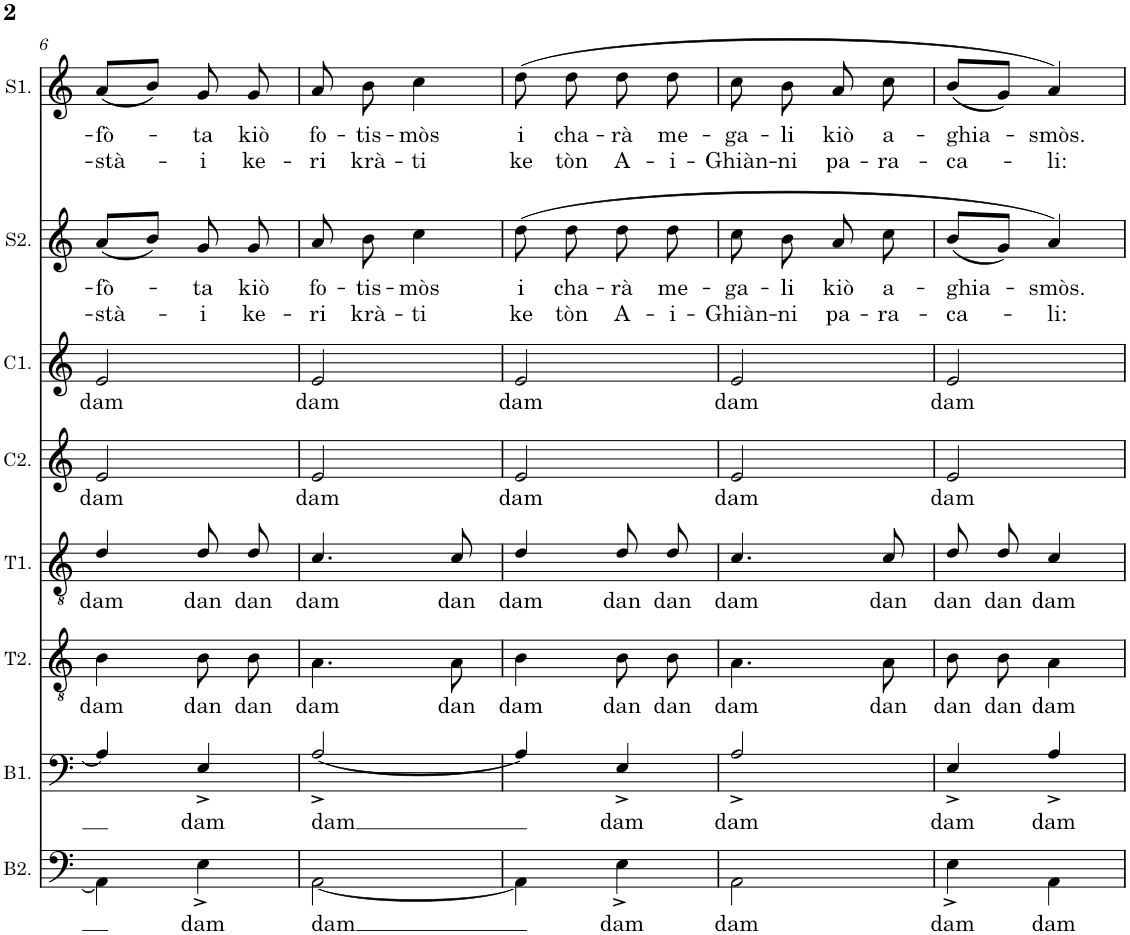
**kern	**text	**kern	**text	**kern	**text	**kern	**text	**kern	**text	**kern	**text	**kern	**text	**text	**kern	**text	**text
*part8	*part8	*part7	*part7	*part6	*part6	*part5	*part5	*part4	*part4	*part3	*part3	*part2	*part2	*part2	*part1	*part1	*part1
*staff8	*staff8	*staff7	*staff7	*staff6	*staff6	*staff5	*staff5	*staff4	*staff4	*staff3	*staff3	*staff2	*staff2	*staff2	*staff1	*staff1	*staff1
*I"Basso	*	*I"Basso	*	*I"Tenore	*	*I"Tenore	*	*I"Contralto	*	*I"Contralto	*	*I"Soprano	*	*	*I"Soprano	*	*
*I'B2.	*	*I'B1.	*	*I'T2.	*	*I'T1.	*	*I'C2.	*	*I'C1.	*	*I'S2.	*	*	*I'S1.	*	*
!!LO:PB:g=z
*clefF4	*	*clefF4	*	*clefGv2	*	*clefGv2	*	*clefG2	*	*clefG2	*	*clefG2	*	*	*clefG2	*	*
*k[]	*	*k[]	*	*k[]	*	*k[]	*	*k[]	*	*k[]	*	*k[]	*	*	*k[]	*	*
*M2/4	*	*M2/4	*	*M2/4	*	*M2/4	*	*M2/4	*	*M2/4	*	*M2/4	*	*	*M2/4	*	*
=6	=6	=6	=6	=6	=6	=6	=6	=6	=6	=6	=6	=6	=6	=6	=6	=6	=6
*^	*	*	*	*^	*	*	*	*	*	*	*	*	*	*	*	*	*
!	!	!	!	!	!	!	!LO:LY:b	!	!LO:LY:b	!	!LO:LY:b	!	!LO:LY:b	!	!LO:LY:b	!LO:LY:b	!	!LO:LY:b	!LO:LY:b
4ryy	4AA\]	.	4A/]	.	4ryy	4B\	dam	4d/	dam	2e/	dam	2e/	dam	(8a/L	-fò-	-stà-	(8a/L	-fò-	-stà-
.	.	.	.	.	.	.	.	.	.	.	.	.	.	8b/J)	.	.	8b/J)	.	.
!	!	!LO:LY:b	!	!LO:LY:b	!	!	!LO:LY:b	!	!LO:LY:b	!	!	!	!	!	!LO:LY:b	!LO:LY:b	!	!LO:LY:b	!LO:LY:b
4ryy	4E^\	dam	4E^/	dam	8ryy	8B\L	dan	8d/L	dan	.	.	.	.	8g/	-ta	-i	8g/	-ta	-i
!	!	!	!	!	!	!	!LO:LY:b	!	!LO:LY:b	!	!	!	!	!	!LO:LY:b	!LO:LY:b	!	!LO:LY:b	!LO:LY:b
.	.	.	.	.	8ryy	8B\J	dan	8d/J	dan	.	.	.	.	8g/	kiò	ke-	8g/	kiò	ke-
=7	=7	=7	=7	=7	=7	=7	=7	=7	=7	=7	=7	=7	=7	=7	=7	=7	=7	=7	=7
!	!	!LO:LY:b	!	!LO:LY:b	!	!	!LO:LY:b	!	!LO:LY:b	!	!LO:LY:b	!	!LO:LY:b	!	!LO:LY:b	!LO:LY:b	!	!LO:LY:b	!LO:LY:b
2ryy	[2AA\	dam	[2A^/	dam	4.ryy	4.A\	dam	4.c/	dam	2e/	dam	2e/	dam	8a/	fo-	-ri	8a/	fo-	-ri
!	!	!	!	!	!	!	!	!	!	!	!	!	!	!	!LO:LY:b	!LO:LY:b	!	!LO:LY:b	!LO:LY:b
.	.	.	.	.	.	.	.	.	.	.	.	.	.	8b\	-tis-	krà-	8b\	-tis-	krà-
!	!	!	!	!	!	!	!	!	!	!	!	!	!	!	!LO:LY:b	!LO:LY:b	!	!LO:LY:b	!LO:LY:b
.	.	.	.	.	.	.	.	.	.	.	.	.	.	4cc\	-mòs	-ti	4cc\	-mòs	-ti
!	!	!	!	!	!	!	!LO:LY:b	!	!LO:LY:b	!	!	!	!	!	!	!	!	!	!
.	.	.	.	.	8ryy	8A\	dan	8c/	dan	.	.	.	.	.	.	.	.	.	.
=8	=8	=8	=8	=8	=8	=8	=8	=8	=8	=8	=8	=8	=8	=8	=8	=8	=8	=8	=8
!	!	!	!	!	!	!	!LO:LY:b	!	!LO:LY:b	!	!LO:LY:b	!	!LO:LY:b	!	!LO:LY:b	!LO:LY:b	!	!LO:LY:b	!LO:LY:b
4ryy	4AA\]	.	4A/]	.	4ryy	4B\	dam	4d/	dam	2e/	dam	2e/	dam	(8dd\	i	ke	(8dd\	i	ke
!	!	!	!	!	!	!	!	!	!	!	!	!	!	!	!LO:LY:b	!LO:LY:b	!	!LO:LY:b	!LO:LY:b
.	.	.	.	.	.	.	.	.	.	.	.	.	.	8dd\	cha-	tòn	8dd\	cha-	tòn
!	!	!LO:LY:b	!	!LO:LY:b	!	!	!LO:LY:b	!	!LO:LY:b	!	!	!	!	!	!LO:LY:b	!LO:LY:b	!	!LO:LY:b	!LO:LY:b
4ryy	4E^\	dam	4E^/	dam	8ryy	8B\L	dan	8d/L	dan	.	.	.	.	8dd\	-rà	A-	8dd\	-rà	A-
!	!	!	!	!	!	!	!LO:LY:b	!	!LO:LY:b	!	!	!	!	!	!LO:LY:b	!LO:LY:b	!	!LO:LY:b	!LO:LY:b
.	.	.	.	.	8ryy	8B\J	dan	8d/J	dan	.	.	.	.	8dd\	me-	-i-	8dd\	me-	-i-
=9	=9	=9	=9	=9	=9	=9	=9	=9	=9	=9	=9	=9	=9	=9	=9	=9	=9	=9	=9
!	!	!LO:LY:b	!	!LO:LY:b	!	!	!LO:LY:b	!	!LO:LY:b	!	!LO:LY:b	!	!LO:LY:b	!	!LO:LY:b	!LO:LY:b	!	!LO:LY:b	!LO:LY:b
2ryy	2AA\	dam	2A^/	dam	4.ryy	4.A\	dam	4.c/	dam	2e/	dam	2e/	dam	8cc\	-ga-	-Ghiàn-	8cc\	-ga-	-Ghiàn-
!	!	!	!	!	!	!	!	!	!	!	!	!	!	!	!LO:LY:b	!LO:LY:b	!	!LO:LY:b	!LO:LY:b
.	.	.	.	.	.	.	.	.	.	.	.	.	.	8b\	-li	-ni	8b\	-li	-ni
!	!	!	!	!	!	!	!	!	!	!	!	!	!	!	!LO:LY:b	!LO:LY:b	!	!LO:LY:b	!LO:LY:b
.	.	.	.	.	.	.	.	.	.	.	.	.	.	8a/	kiò	pa-	8a/	kiò	pa-
!	!	!	!	!	!	!	!LO:LY:b	!	!LO:LY:b	!	!	!	!	!	!LO:LY:b	!LO:LY:b	!	!LO:LY:b	!LO:LY:b
.	.	.	.	.	8ryy	8A\	dan	8c/	dan	.	.	.	.	8cc\	a-	-ra-	8cc\	a-	-ra-
=10	=10	=10	=10	=10	=10	=10	=10	=10	=10	=10	=10	=10	=10	=10	=10	=10	=10	=10	=10
!	!	!LO:LY:b	!	!LO:LY:b	!	!	!LO:LY:b	!	!LO:LY:b	!	!LO:LY:b	!	!LO:LY:b	!	!LO:LY:b	!LO:LY:b	!	!LO:LY:b	!LO:LY:b
4ryy	4E^\	dam	4E^/	dam	8ryy	8B\L	dan	8d/L	dan	2e/	dam	2e/	dam	(8b/L	-ghia-	-ca-	(8b/L	-ghia-	-ca-
!	!	!	!	!	!	!	!LO:LY:b	!	!LO:LY:b	!	!	!	!	!	!	!	!	!	!
.	.	.	.	.	8ryy	8B\J	dan	8d/J	dan	.	.	.	.	8g/J)	.	.	8g/J)	.	.
!	!	!LO:LY:b	!	!LO:LY:b	!	!	!LO:LY:b	!	!LO:LY:b	!	!	!	!	!	!LO:LY:b	!LO:LY:b	!	!LO:LY:b	!LO:LY:b
4ryy	4AA\	dam	4A^/	dam	4ryy	4A\	dam	4c/	dam	.	.	.	.	4a/)	-smòs.	-li:	4a/)	-smòs.	-li:
*v	*v	*	*	*	*v	*v	*	*	*	*	*	*	*	*	*	*	*	*	*
=	=	=	=	=	=	=	=	=	=	=	=	=	=	=	=	=	=
*-	*-	*-	*-	*-	*-	*-	*-	*-	*-	*-	*-	*-	*-	*-	*-	*-	*-
